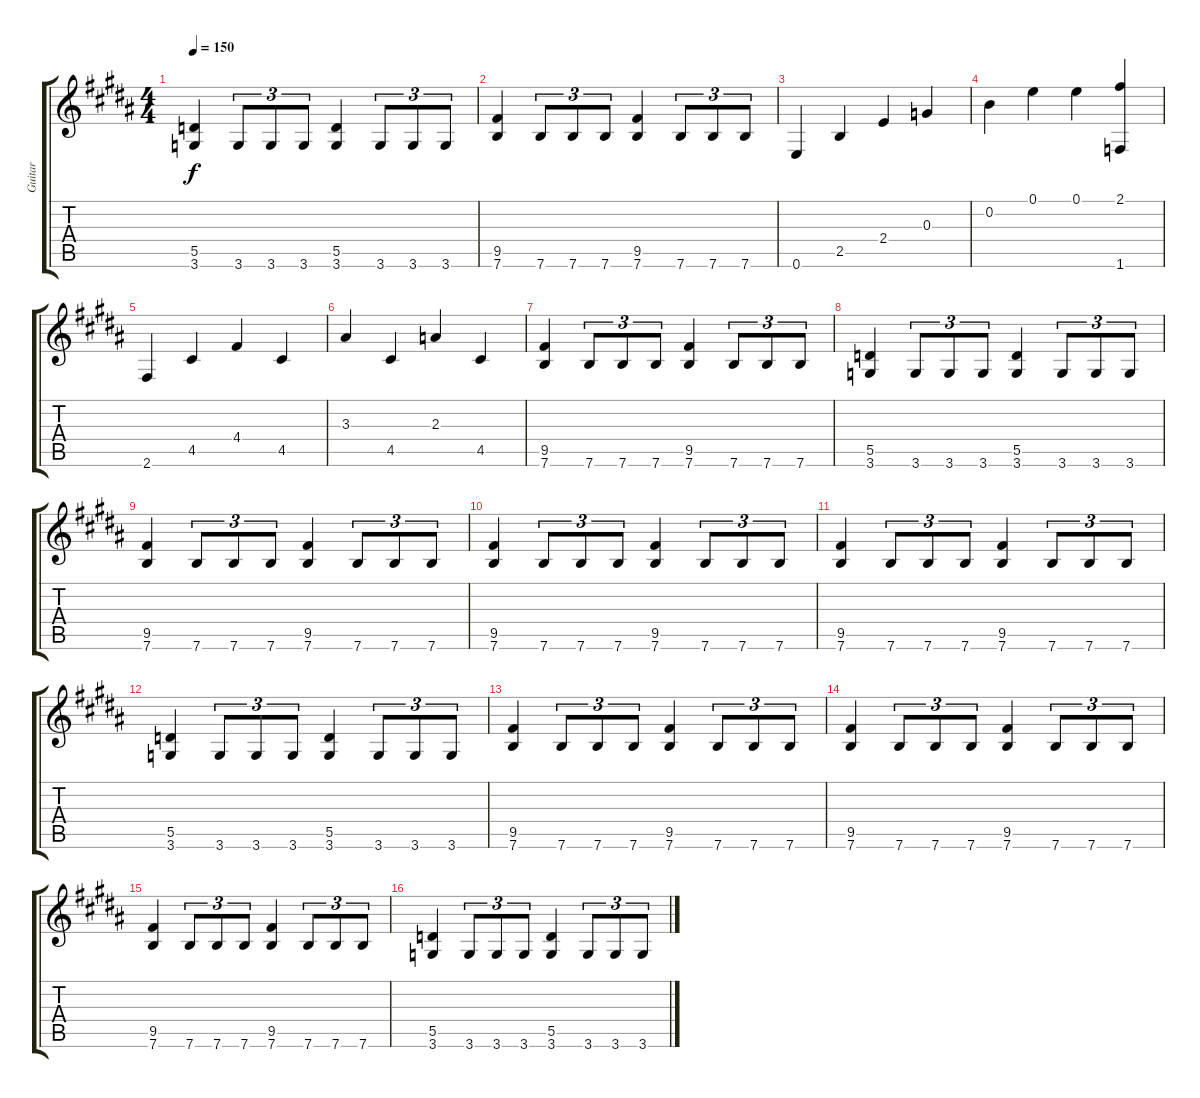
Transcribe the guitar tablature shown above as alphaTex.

\track ("Guitar" "Guitar") {instrument distortionguitar}
\staff {score tabs}
\tuning (E4 B3 G3 D3 A2 E2) {hide}
\ts (4 4)
\tempo 150
\clef g2
\ks b
(5.5 3.6).4{dy f} 3.6.8{tu (3 2)} 3.6.8{tu (3 2)} 3.6.8{tu (3 2)} (5.5 3.6).4 3.6.8{tu (3 2)} 3.6.8{tu (3 2)} 3.6.8{tu (3 2)} |
(9.5 7.6).4 7.6.8{tu (3 2)} 7.6.8{tu (3 2)} 7.6.8{tu (3 2)} (9.5 7.6).4 7.6.8{tu (3 2)} 7.6.8{tu (3 2)} 7.6.8{tu (3 2)} |
0.6.4{volume 10} 2.5.4 2.4.4 0.3.4 |
0.2.4 0.1.4 0.1.4 (2.1 1.6).4 |
2.6.4 4.5.4 4.4.4 4.5.4 |
3.3.4 4.5.4 2.3.4 4.5.4 |
(9.5 7.6).4{volume 7} 7.6.8{tu (3 2)} 7.6.8{tu (3 2)} 7.6.8{tu (3 2)} (9.5 7.6).4 7.6.8{tu (3 2)} 7.6.8{tu (3 2)} 7.6.8{tu (3 2)} |
(5.5 3.6).4 3.6.8{tu (3 2)} 3.6.8{tu (3 2)} 3.6.8{tu (3 2)} (5.5 3.6).4 3.6.8{tu (3 2)} 3.6.8{tu (3 2)} 3.6.8{tu (3 2)} |
(9.5 7.6).4 7.6.8{tu (3 2)} 7.6.8{tu (3 2)} 7.6.8{tu (3 2)} (9.5 7.6).4 7.6.8{tu (3 2)} 7.6.8{tu (3 2)} 7.6.8{tu (3 2)} |
(9.5 7.6).4 7.6.8{tu (3 2)} 7.6.8{tu (3 2)} 7.6.8{tu (3 2)} (9.5 7.6).4 7.6.8{tu (3 2)} 7.6.8{tu (3 2)} 7.6.8{tu (3 2)} |
(9.5 7.6).4{volume 5} 7.6.8{tu (3 2)} 7.6.8{tu (3 2)} 7.6.8{tu (3 2)} (9.5 7.6).4 7.6.8{tu (3 2)} 7.6.8{tu (3 2)} 7.6.8{tu (3 2)} |
(5.5 3.6).4 3.6.8{tu (3 2)} 3.6.8{tu (3 2)} 3.6.8{tu (3 2)} (5.5 3.6).4 3.6.8{tu (3 2)} 3.6.8{tu (3 2)} 3.6.8{tu (3 2)} |
(9.5 7.6).4 7.6.8{tu (3 2)} 7.6.8{tu (3 2)} 7.6.8{tu (3 2)} (9.5 7.6).4 7.6.8{tu (3 2)} 7.6.8{tu (3 2)} 7.6.8{tu (3 2)} |
(9.5 7.6).4 7.6.8{tu (3 2)} 7.6.8{tu (3 2)} 7.6.8{tu (3 2)} (9.5 7.6).4 7.6.8{tu (3 2)} 7.6.8{tu (3 2)} 7.6.8{tu (3 2)} |
(9.5 7.6).4{volume 3} 7.6.8{tu (3 2)} 7.6.8{tu (3 2)} 7.6.8{tu (3 2)} (9.5 7.6).4 7.6.8{tu (3 2)} 7.6.8{tu (3 2)} 7.6.8{tu (3 2)} |
(5.5 3.6).4 3.6.8{tu (3 2)} 3.6.8{tu (3 2)} 3.6.8{tu (3 2)} (5.5 3.6).4 3.6.8{tu (3 2)} 3.6.8{tu (3 2)} 3.6.8{tu (3 2)}
